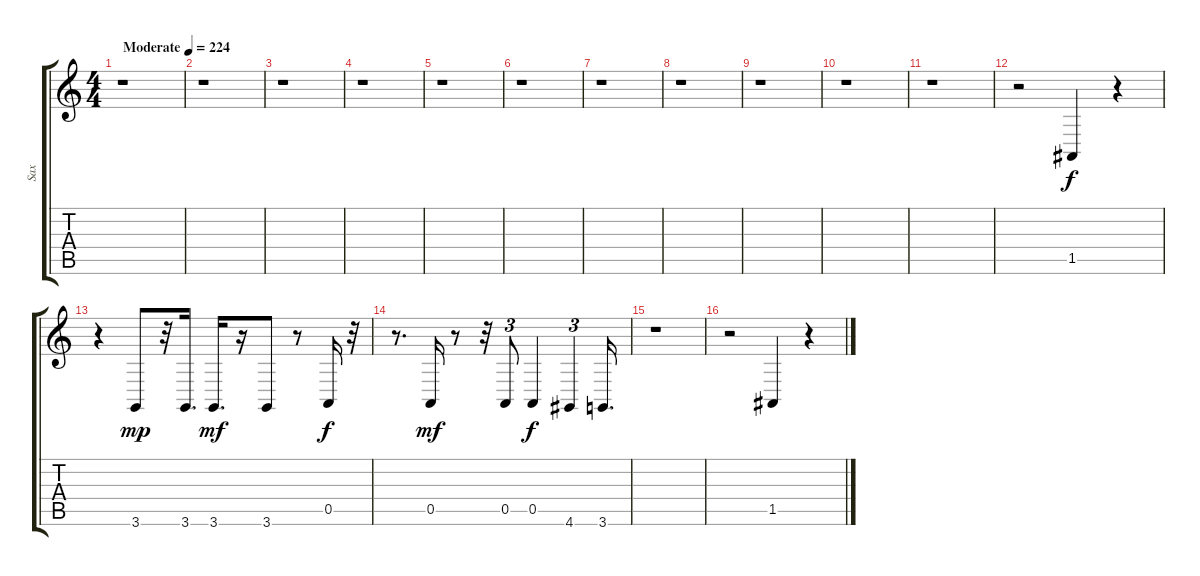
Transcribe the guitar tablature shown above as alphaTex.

\track ("Sax" "Sax") {instrument baritonesax}
\staff {score tabs}
\tuning (E4 B3 G3 D3 A2 E2) {hide}
\ts (4 4)
\tempo (224 "Moderate")
\clef g2
\ks c
r.1{dy f instrument baritonesax} |
r.1 |
r.1 |
r.1 |
r.1 |
r.1 |
r.1 |
r.1 |
r.1 |
r.1 |
r.1 |
r.2 1.5.4 r.4 |
r.4 3.6.8{dy mp} r.32 3.6.16{d} 3.6.16{d dy mf} r.16 3.6.8 r.8 0.5.16{dy f} r.32 |
r.8{d} 0.5.16{dy mf} r.8 r.32 0.5.8{tu (3 2)} 0.5.4{dy f} 4.6.4{tu (3 2)} 3.6.16{d} |
r.1 |
r.2 1.5.4 r.4
